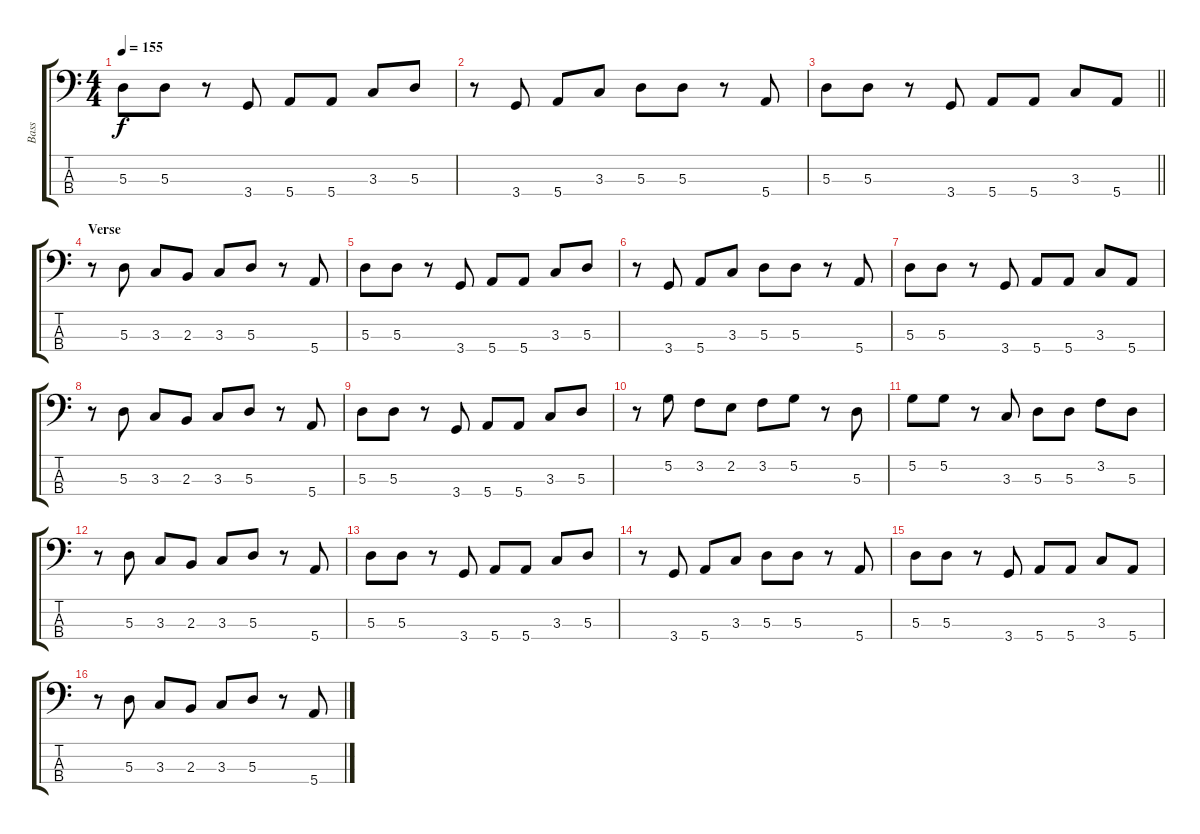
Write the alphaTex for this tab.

\track ("Bass" "Bass") {instrument slapbass1}
\staff {score tabs}
\tuning (G2 D2 A1 E1) {hide}
\ts (4 4)
\tempo 155
\clef f4
\ks c
5.3.8{dy f} 5.3.8 r.8 3.4.8 5.4.8 5.4.8 3.3.8 5.3.8 |
r.8 3.4.8 5.4.8 3.3.8 5.3.8 5.3.8 r.8 5.4.8 |
\barLineRight lightlight
5.3.8 5.3.8 r.8 3.4.8 5.4.8 5.4.8 3.3.8 5.4.8 |
\section ("" "Verse")
r.8 5.3.8 3.3.8 2.3.8 3.3.8 5.3.8 r.8 5.4.8 |
5.3.8 5.3.8 r.8 3.4.8 5.4.8 5.4.8 3.3.8 5.3.8 |
r.8 3.4.8 5.4.8 3.3.8 5.3.8 5.3.8 r.8 5.4.8 |
5.3.8 5.3.8 r.8 3.4.8 5.4.8 5.4.8 3.3.8 5.4.8 |
r.8 5.3.8 3.3.8 2.3.8 3.3.8 5.3.8 r.8 5.4.8 |
5.3.8 5.3.8 r.8 3.4.8 5.4.8 5.4.8 3.3.8 5.3.8 |
r.8 5.2.8 3.2.8 2.2.8 3.2.8 5.2.8 r.8 5.3.8 |
5.2.8 5.2.8 r.8 3.3.8 5.3.8 5.3.8 3.2.8 5.3.8 |
r.8 5.3.8 3.3.8 2.3.8 3.3.8 5.3.8 r.8 5.4.8 |
5.3.8 5.3.8 r.8 3.4.8 5.4.8 5.4.8 3.3.8 5.3.8 |
r.8 3.4.8 5.4.8 3.3.8 5.3.8 5.3.8 r.8 5.4.8 |
5.3.8 5.3.8 r.8 3.4.8 5.4.8 5.4.8 3.3.8 5.4.8 |
r.8 5.3.8 3.3.8 2.3.8 3.3.8 5.3.8 r.8 5.4.8
